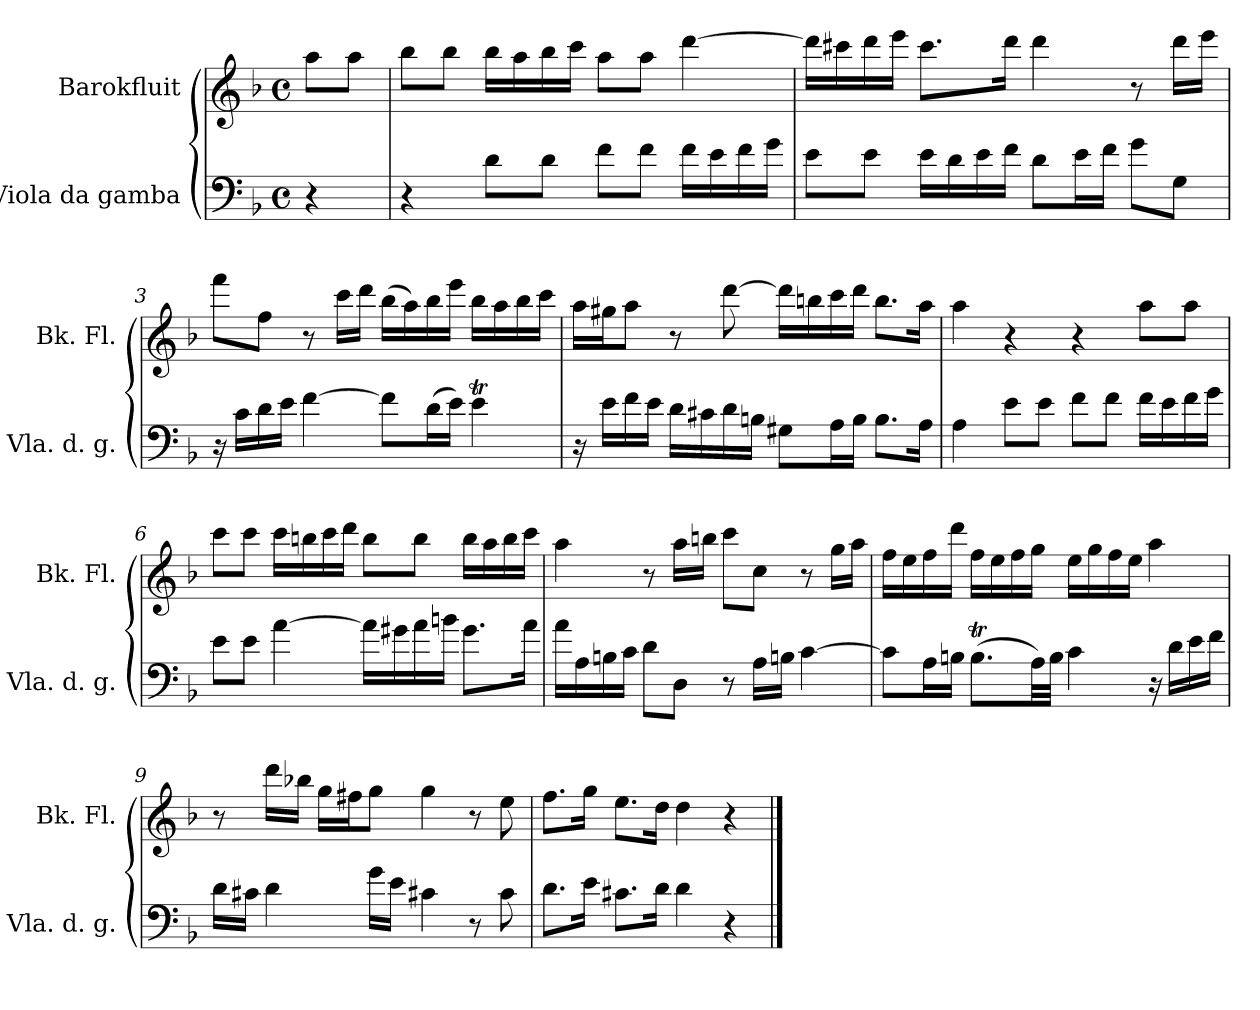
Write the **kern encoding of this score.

**kern	**kern
*part2	*part1
*staff2	*staff1
*I"Viola da gamba	*I"Barokfluit
*I'Vla. d. g.	*I'Bk. Fl.
*clefF4	*clefG2
*k[b-]	*k[b-]
*M4/4	*M4/4
*met(c)	*met(c)
*MM80	*MM80
=	=
4r	8aa\L
.	8aa\J
=1	=1
4r	8bb-\L
.	8bb-\J
8d\L	16bb-\LL
.	16aa\
8d\J	16bb-\
.	16ccc\JJ
8f\L	8aa\L
8f\J	8aa\J
16f\LL	[4ddd\
16e\	.
16f\	.
16g\JJ	.
!!LO:LB:g=z
=2	=2
8e\L	16ddd\LL]
.	16ccc#X\
8e\J	16ddd\
.	16eee\JJ
16e\LL	8.ccc#\L
16d\	.
16e\	.
16f\JJ	16ddd\Jk
8d\L	4ddd\
16e\L	.
16f\JJ	.
8g\L	8r
8G\J	16ddd\LL
.	16eee\JJ
=3	=3
16r	8fff\L
16c\LL	.
16d\	8ff\J
16e\JJ	.
[4f\	8r
.	16ccc\LL
.	16ddd\JJ
8f\L]	(16bb-\LL
.	16aa\)
(16d\L	16bb-\
16e\JJ)	16eee\JJ
4et\	16bb-\LL
.	16aa\
.	16bb-\
.	16ccc\JJ
!!LO:LB:g=z
=4	=4
16r	16aa\LL
16e\LL	16gg#X\J
16f\	8aa\J
16e\JJ	.
16d\LL	8r
16c#X\	.
16d\	[8ddd\
16Bn\JJ	.
8G#X\L	16ddd\LL]
.	16bbn\
16A\L	16ccc\
16B\JJ	16ddd\JJ
8.B\L	8.bb\L
16A\Jk	16aa\Jk
=5	=5
4A\	4aa\
8e\L	4r
8e\J	.
8f\L	4r
8f\J	.
16f\LL	8aa\L
16e\	.
16f\	8aa\J
16g\JJ	.
!!LO:LB:g=z
=6	=6
8e\L	8ccc\L
8e\J	8ccc\J
[4a\	16ccc\LL
.	16bbn\
.	16ccc\
.	16ddd\JJ
16a\LL]	8bb\L
16g#X\	.
16a\	8bb\J
16bn\JJ	.
8.g#\L	16bb\LL
.	16aa\
.	16bb\
16a\Jk	16ccc\JJ
=7	=7
16a\LL	4aa\
16A\	.
16Bn\	.
16c\JJ	.
8d\L	8r
8D\J	16aa\LL
.	16bbn\JJ
8r	8ccc\L
16A\LL	8cc\J
16Bn\JJ	.
[4c\	8r
.	16gg\LL
.	16aa\JJ
!!LO:LB:g=z
=8	=8
8c\L]	16ff\LL
.	16ee\
16A\L	16ff\
16Bn\JJ	16ddd\JJ
(8.Bt\L	16ff\LL
.	16ee\
.	16ff\
32A\LL)	16gg\JJ
32B\JJJ	.
4c\	16ee\LL
.	16gg\
.	16ff\
.	16ee\JJ
16r	4aa\
16d\LL	.
16e\	.
16f\JJ	.
=9	=9
16d\LL	8r
16c#X\JJ	.
4d\	16ddd\LL
.	16bb-X\JJ
.	16gg\LL
.	16ff#X\J
16g\LL	8gg\J
16e\JJ	.
4c#X\	4gg\
8r	8r
8c#\	8ee\
!!LO:LB:g=z
=10	=10
8.d\L	8.ff\L
16e\Jk	16gg\Jk
8.c#X\L	8.ee\L
16d\Jk	16dd\Jk
4d\	4dd\
4r	4r
==	==
*-	*-
